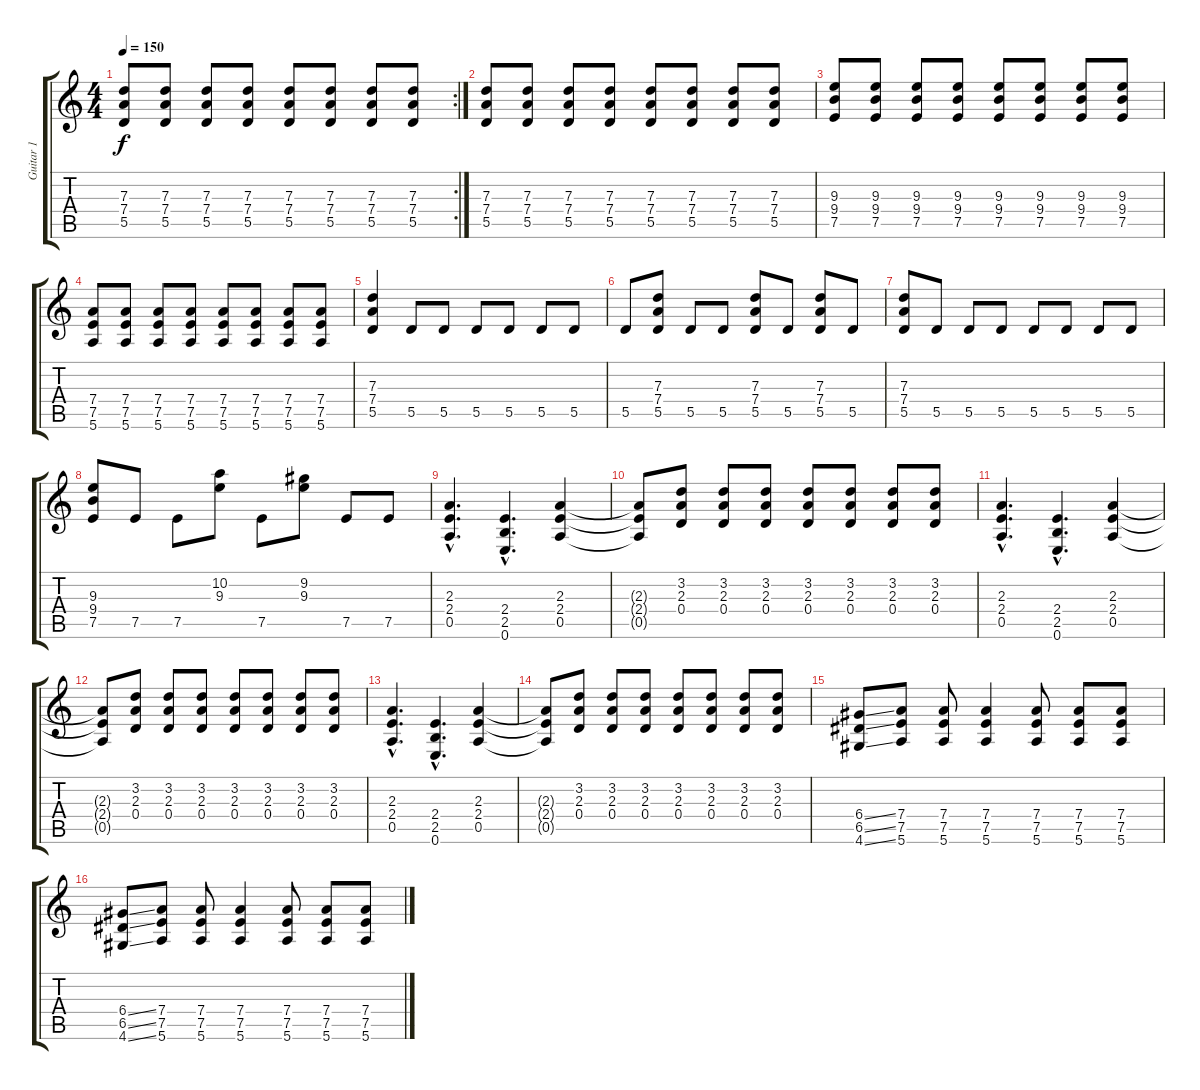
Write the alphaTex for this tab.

\track ("Guitar 1" "Guitar 1") {instrument overdrivenguitar}
\staff {score tabs}
\tuning (E4 B3 G3 D3 A2 E2) {hide}
\rc 2
\ts (4 4)
\tempo 150
\clef g2
\ks c
(7.3 7.4 5.5).8{dy f} (7.3 7.4 5.5).8 (7.3 7.4 5.5).8 (7.3 7.4 5.5).8 (7.3 7.4 5.5).8 (7.3 7.4 5.5).8 (7.3 7.4 5.5).8 (7.3 7.4 5.5).8 |
(7.3 7.4 5.5).8 (7.3 7.4 5.5).8 (7.3 7.4 5.5).8 (7.3 7.4 5.5).8 (7.3 7.4 5.5).8 (7.3 7.4 5.5).8 (7.3 7.4 5.5).8 (7.3 7.4 5.5).8 |
(9.3 9.4 7.5).8 (9.3 9.4 7.5).8 (9.3 9.4 7.5).8 (9.3 9.4 7.5).8 (9.3 9.4 7.5).8 (9.3 9.4 7.5).8 (9.3 9.4 7.5).8 (9.3 9.4 7.5).8 |
(7.4 7.5 5.6).8 (7.4 7.5 5.6).8 (7.4 7.5 5.6).8 (7.4 7.5 5.6).8 (7.4 7.5 5.6).8 (7.4 7.5 5.6).8 (7.4 7.5 5.6).8 (7.4 7.5 5.6).8 |
(7.3 7.4 5.5).4 5.5.8 5.5.8 5.5.8 5.5.8 5.5.8 5.5.8 |
5.5.8 (7.3 7.4 5.5).8 5.5.8 5.5.8 (7.3 7.4 5.5).8 5.5.8 (7.3 7.4 5.5).8 5.5.8 |
(7.3 7.4 5.5).8 5.5.8 5.5.8 5.5.8 5.5.8 5.5.8 5.5.8 5.5.8 |
(9.3 9.4 7.5).8 7.5.8 7.5.8 (10.2 9.3).8 7.5.8 (9.2 9.3).8 7.5.8 7.5.8 |
(2.3{hac} 2.4{hac} 0.5{hac}).4{d} (2.4{hac} 2.5{hac} 0.6{hac}).4{d} (2.3 2.4 0.5).4 |
(2.3{t} 2.4{t} 0.5{t}).8 (3.2 2.3 0.4).8 (3.2 2.3 0.4).8 (3.2 2.3 0.4).8 (3.2 2.3 0.4).8 (3.2 2.3 0.4).8 (3.2 2.3 0.4).8 (3.2 2.3 0.4).8 |
(2.3{hac} 2.4{hac} 0.5{hac}).4{d} (2.4{hac} 2.5{hac} 0.6{hac}).4{d} (2.3 2.4 0.5).4 |
(2.3{t} 2.4{t} 0.5{t}).8 (3.2 2.3 0.4).8 (3.2 2.3 0.4).8 (3.2 2.3 0.4).8 (3.2 2.3 0.4).8 (3.2 2.3 0.4).8 (3.2 2.3 0.4).8 (3.2 2.3 0.4).8 |
(2.3{hac} 2.4{hac} 0.5{hac}).4{d} (2.4{hac} 2.5{hac} 0.6{hac}).4{d} (2.3 2.4 0.5).4 |
(2.3{t} 2.4{t} 0.5{t}).8 (3.2 2.3 0.4).8 (3.2 2.3 0.4).8 (3.2 2.3 0.4).8 (3.2 2.3 0.4).8 (3.2 2.3 0.4).8 (3.2 2.3 0.4).8 (3.2 2.3 0.4).8 |
(6.4{ss} 6.5{ss} 4.6{ss}).8 (7.4 7.5 5.6).8 (7.4 7.5 5.6).8 (7.4 7.5 5.6).4 (7.4 7.5 5.6).8 (7.4 7.5 5.6).8 (7.4 7.5 5.6).8 |
(6.4{ss} 6.5{ss} 4.6{ss}).8 (7.4 7.5 5.6).8 (7.4 7.5 5.6).8 (7.4 7.5 5.6).4 (7.4 7.5 5.6).8 (7.4 7.5 5.6).8 (7.4 7.5 5.6).8
